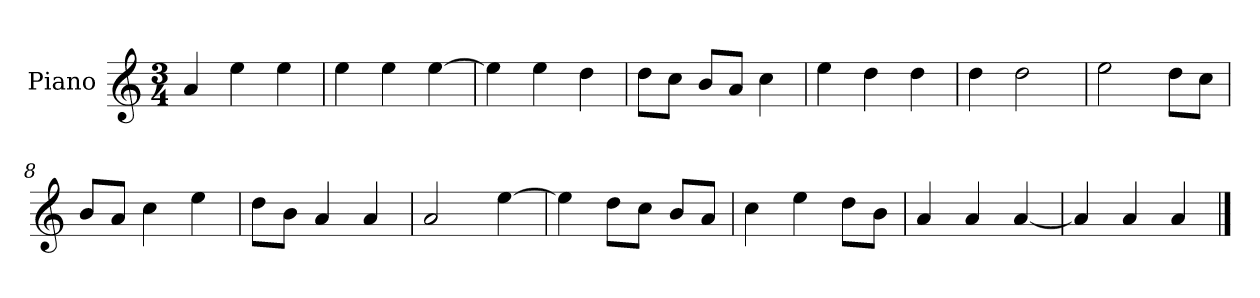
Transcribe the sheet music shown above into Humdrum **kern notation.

**kern
*part1
*staff1
*I"Piano
*I'P-no
*clefG2
*k[]
*M3/4
*MM176
=1
4a/
4ee\
4ee\
=2
4ee\
4ee\
[4ee\
=3
4ee\]
4ee\
4dd\
=4
8dd\L
8cc\J
8b/L
8a/J
4cc\
=5
4ee\
4dd\
4dd\
=6
4dd\
2dd\
=7
2ee\
8dd\L
8cc\J
=8
8b/L
8a/J
4cc\
4ee\
=9
8dd\L
8b\J
4a/
4a/
=10
2a/
[4ee\
!!LO:LB:g=z
=11
4ee\]
8dd\L
8cc\J
8b/L
8a/J
=12
4cc\
4ee\
8dd\L
8b\J
=13
4a/
4a/
[4a/
=14
4a/]
4a/
4a/
==
*-
